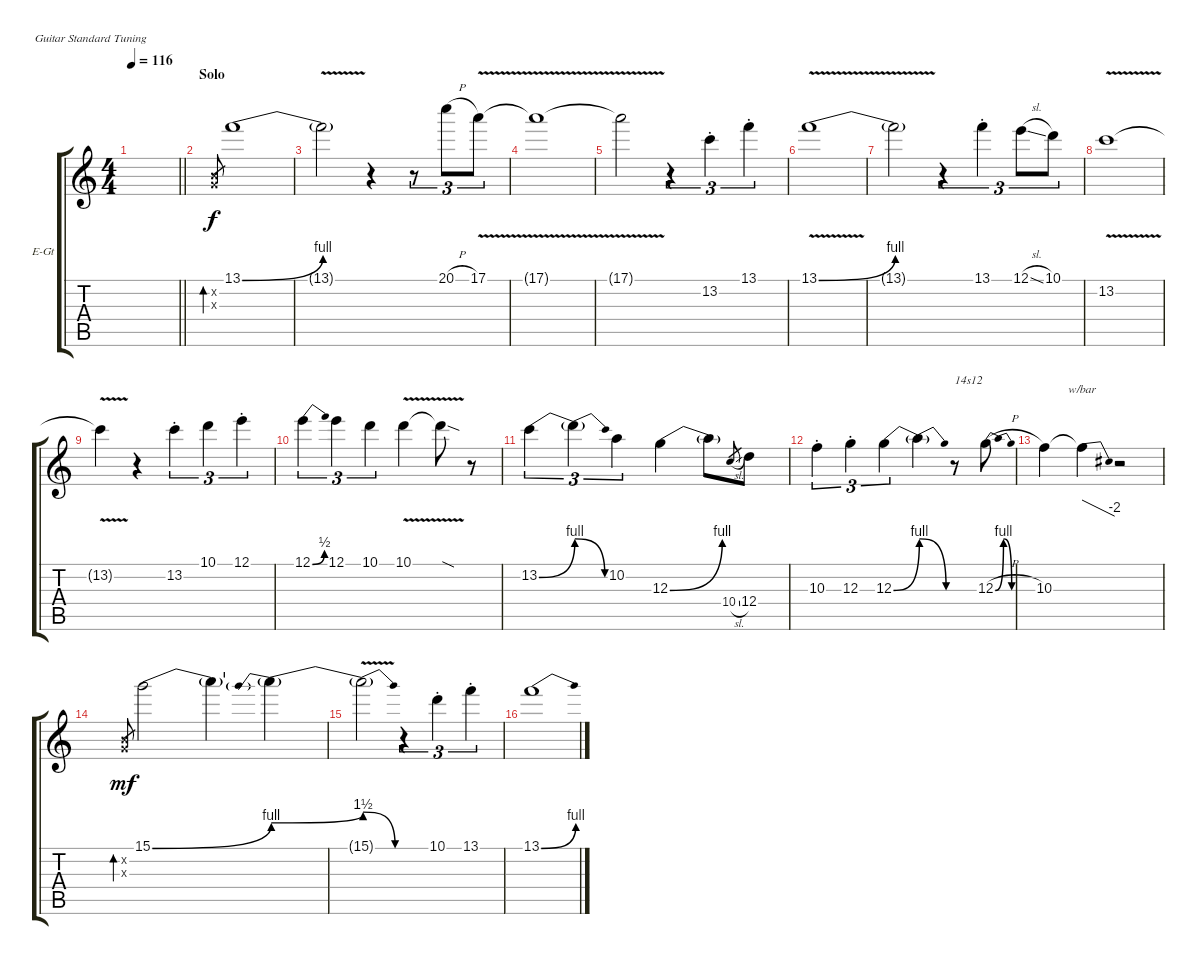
\bracketExtendMode groupsimilarinstruments
\firstSystemTrackNameOrientation horizontal
\otherSystemsTrackNameOrientation horizontal
\track ("David Gilmour" "E-Gt") {multiBarRest instrument overdrivenguitar}
\staff {score tabs}
\tuning (E4 B3 G3 D3 A2 E2)
\ts (4 4)
\tempo 116
\clef g2
\barLineRight lightlight
\ks c
|
\section ("" "Solo")
(0.2{x} 0.3{x}).8{bd 116 gr} 13.1{be (bend 0 0 15.6 4)}.1 |
13.1{be (hold 0 0 60 0) v t}.2 r.4 r.8{tu (3 2)} 20.1{h}.8{tu (3 2)} 17.1{v}.8{tu (3 2)} |
17.1{v t}.1 |
17.1{v t}.2 r.4{tu (3 2)} 13.2{st}.4{tu (3 2)} 13.1{st}.4{tu (3 2)} |
13.1{be (bend 0 0 15 4) v}.1 |
13.1{be (hold 0 0 60 0) v t}.2 r.4{tu (3 2)} 13.1{st}.4{tu (3 2)} 12.1{sl}.8{tu (3 2)} 10.1.8{tu (3 2)} |
13.2{v}.1 |
13.2{v t}.4 r.4 13.2{st}.4{tu (3 2)} 10.1.4{tu (3 2)} 12.1{st}.4{tu (3 2)} |
12.1{be (bend 0 0 60 2)}.4{tu (3 2)} 12.1.4{tu (3 2)} 10.1.4{tu (3 2)} 10.1{v}.4 10.1{sod t}.8 r.8 |
13.2{be (bend 0 0 15 4)}.4{tu (3 2)} 13.2{be (release 0 4 15 0) t}.4{tu (3 2)} 10.2.4{tu (3 2)} 12.3{be (bend 0 0 15 4)}.4 12.3{t}.8 10.4{sl}.8{gr dy f} 12.4.8 |
10.3{st}.4{tu (3 2)} 12.3{st}.4{tu (3 2)} 12.3{be (bend 0 0 15 4)}.4{tu (3 2)} 12.3{be (release 0 4 15 0) t}.4 r.8{txt "14s12"} 12.3{be (bendrelease 0 0 10.2 4 20.4 4 30 0) h}.8 |
10.3.4 10.3{t}.4{tbe (dive default 0 0 60 -8)} r.2 |
(0.2{x} 0.3{x}).8{bd 116 gr dy mf} 15.1{be (bend 0 0 15 4)}.2 15.1{t}.4 15.1{be (prebendbend 0 4 13.799999999999999 6) t}.4 |
15.1{be (release 0 6 7.8 0) v t}.2 r.4{tu (3 2)} 10.1{st}.4{tu (3 2)} 13.1{st}.4{tu (3 2)} |
13.1{be (bend 0 0 15 4)}.1
